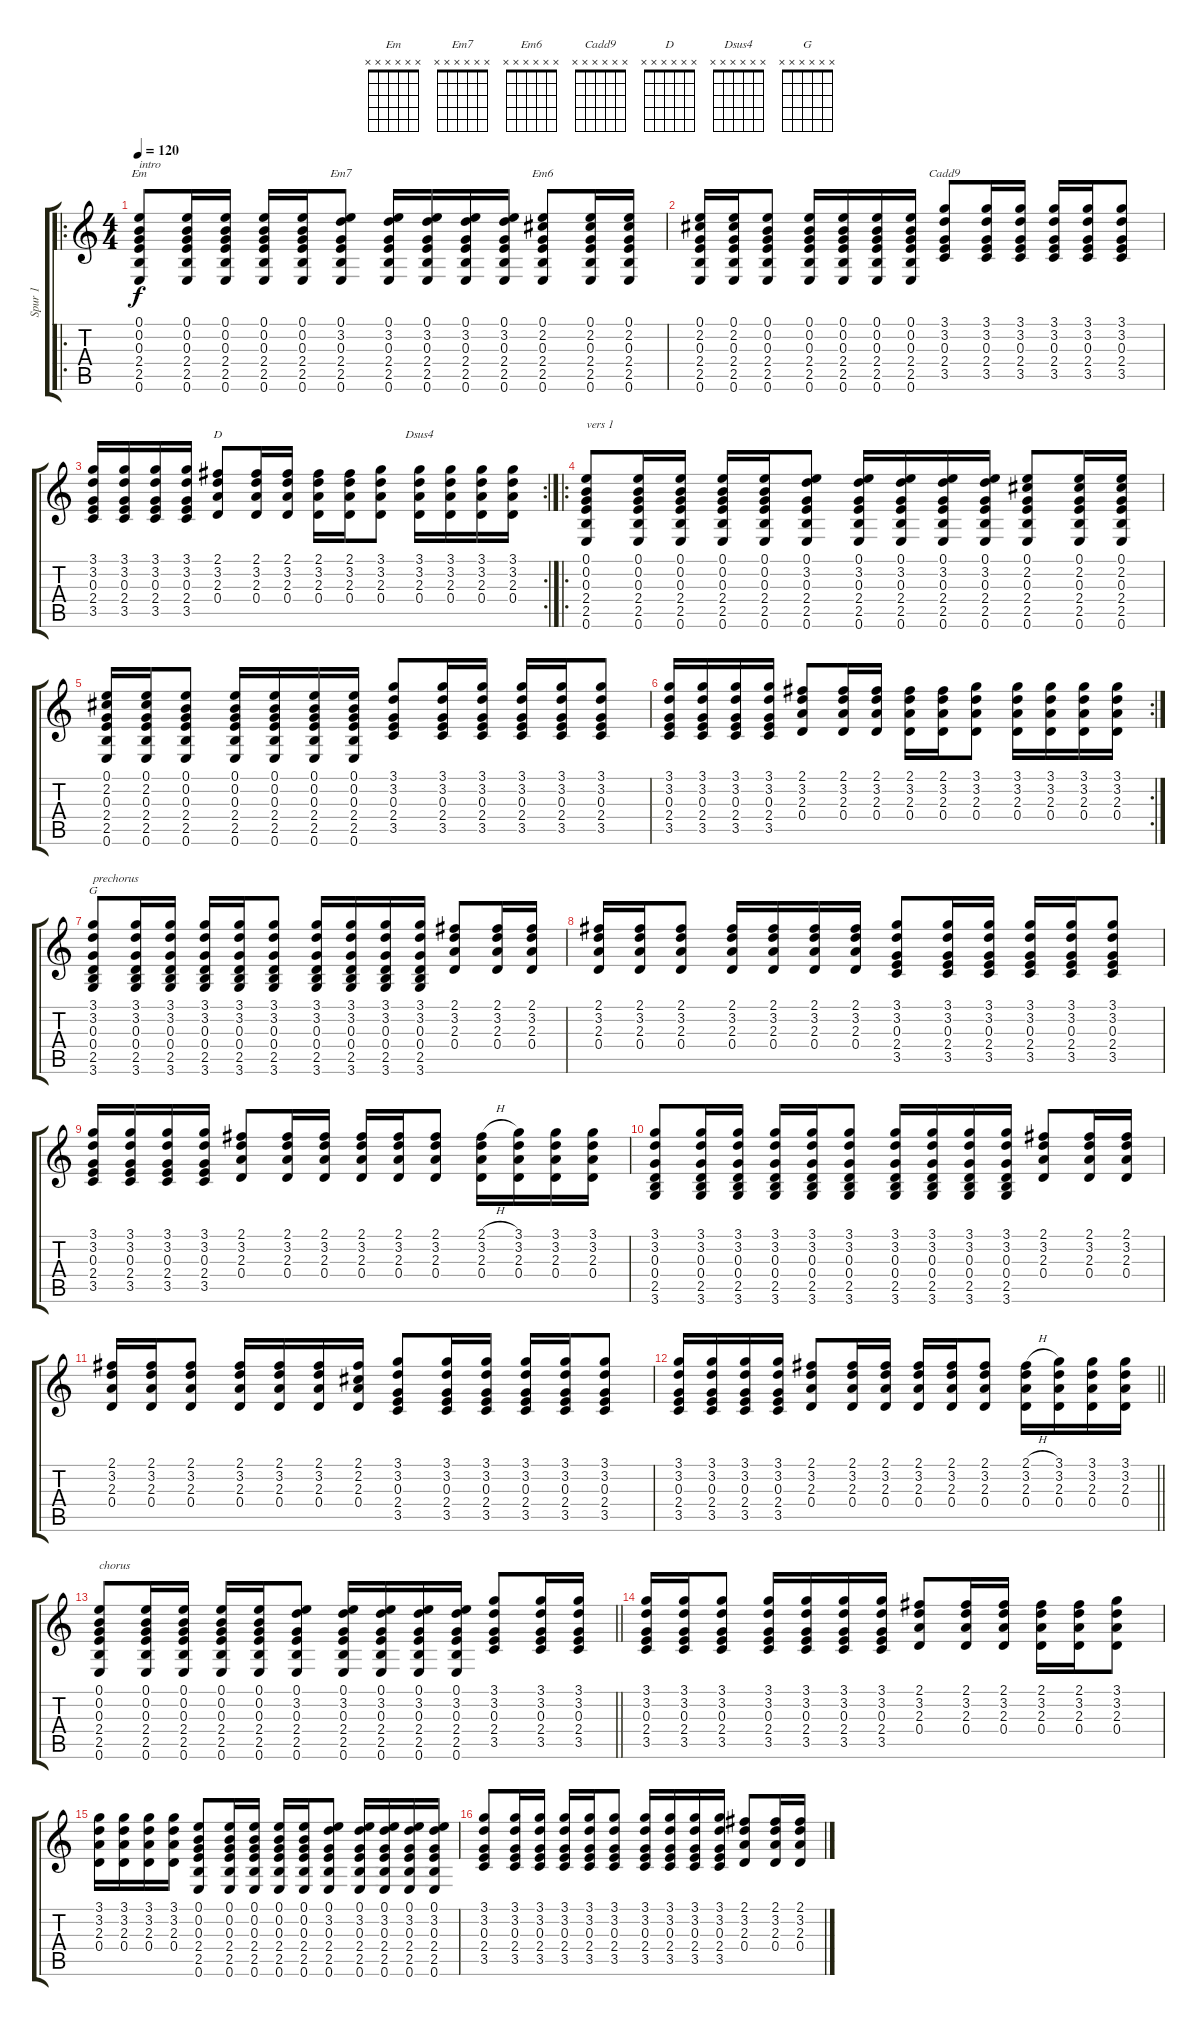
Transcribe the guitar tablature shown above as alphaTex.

\track ("Spur 1" "Spur 1") {instrument acousticguitarsteel}
\staff {score tabs}
\tuning (E4 B3 G3 D3 A2 E2) {hide}
\chord ("Em" x x x x x x)
\chord ("Em7" x x x x x x)
\chord ("Em6" x x x x x x)
\chord ("Cadd9" x x x x x x)
\chord ("D" x x x x x x)
\chord ("Dsus4" x x x x x x)
\chord ("G" x x x x x x)
\ro
\ts (4 4)
\tempo 120
\clef g2
\ks c
(0.1 0.2 0.3 2.4 2.5 0.6).8{ch "Em" txt "intro" dy f instrument acousticguitarsteel} (0.1 0.2 0.3 2.4 2.5 0.6).16 (0.1 0.2 0.3 2.4 2.5 0.6).16 (0.1 0.2 0.3 2.4 2.5 0.6).16 (0.1 0.2 0.3 2.4 2.5 0.6).16 (0.1 3.2 0.3 2.4 2.5 0.6).8{ch "Em7"} (0.1 3.2 0.3 2.4 2.5 0.6).16 (0.1 3.2 0.3 2.4 2.5 0.6).16 (0.1 3.2 0.3 2.4 2.5 0.6).16 (0.1 3.2 0.3 2.4 2.5 0.6).16 (0.1 2.2 0.3 2.4 2.5 0.6).8{ch "Em6"} (0.1 2.2 0.3 2.4 2.5 0.6).16 (0.1 2.2 0.3 2.4 2.5 0.6).16 |
(0.1 2.2 0.3 2.4 2.5 0.6).16 (0.1 2.2 0.3 2.4 2.5 0.6).16 (0.1 0.2 0.3 2.4 2.5 0.6).8 (0.1 0.2 0.3 2.4 2.5 0.6).16 (0.1 0.2 0.3 2.4 2.5 0.6).16 (0.1 0.2 0.3 2.4 2.5 0.6).16 (0.1 0.2 0.3 2.4 2.5 0.6).16 (3.1 3.2 0.3 2.4 3.5).8{ch "Cadd9"} (3.1 3.2 0.3 2.4 3.5).16 (3.1 3.2 0.3 2.4 3.5).16 (3.1 3.2 0.3 2.4 3.5).16 (3.1 3.2 0.3 2.4 3.5).16 (3.1 3.2 0.3 2.4 3.5).8 |
\rc 2
(3.1 3.2 0.3 2.4 3.5).16 (3.1 3.2 0.3 2.4 3.5).16 (3.1 3.2 0.3 2.4 3.5).16 (3.1 3.2 0.3 2.4 3.5).16 (2.1 3.2 2.3 0.4).8{ch "D"} (2.1 3.2 2.3 0.4).16 (2.1 3.2 2.3 0.4).16 (2.1 3.2 2.3 0.4).16 (2.1 3.2 2.3 0.4).16 (3.1 3.2 2.3 0.4).8 (3.1 3.2 2.3 0.4).16{ch "Dsus4"} (3.1 3.2 2.3 0.4).16 (3.1 3.2 2.3 0.4).16 (3.1 3.2 2.3 0.4).16 |
\ro
(0.1 0.2 0.3 2.4 2.5 0.6).8{txt "vers 1"} (0.1 0.2 0.3 2.4 2.5 0.6).16 (0.1 0.2 0.3 2.4 2.5 0.6).16 (0.1 0.2 0.3 2.4 2.5 0.6).16 (0.1 0.2 0.3 2.4 2.5 0.6).16 (0.1 3.2 0.3 2.4 2.5 0.6).8 (0.1 3.2 0.3 2.4 2.5 0.6).16 (0.1 3.2 0.3 2.4 2.5 0.6).16 (0.1 3.2 0.3 2.4 2.5 0.6).16 (0.1 3.2 0.3 2.4 2.5 0.6).16 (0.1 2.2 0.3 2.4 2.5 0.6).8 (0.1 2.2 0.3 2.4 2.5 0.6).16 (0.1 2.2 0.3 2.4 2.5 0.6).16 |
(0.1 2.2 0.3 2.4 2.5 0.6).16 (0.1 2.2 0.3 2.4 2.5 0.6).16 (0.1 0.2 0.3 2.4 2.5 0.6).8 (0.1 0.2 0.3 2.4 2.5 0.6).16 (0.1 0.2 0.3 2.4 2.5 0.6).16 (0.1 0.2 0.3 2.4 2.5 0.6).16 (0.1 0.2 0.3 2.4 2.5 0.6).16 (3.1 3.2 0.3 2.4 3.5).8 (3.1 3.2 0.3 2.4 3.5).16 (3.1 3.2 0.3 2.4 3.5).16 (3.1 3.2 0.3 2.4 3.5).16 (3.1 3.2 0.3 2.4 3.5).16 (3.1 3.2 0.3 2.4 3.5).8 |
\rc 2
(3.1 3.2 0.3 2.4 3.5).16 (3.1 3.2 0.3 2.4 3.5).16 (3.1 3.2 0.3 2.4 3.5).16 (3.1 3.2 0.3 2.4 3.5).16 (2.1 3.2 2.3 0.4).8 (2.1 3.2 2.3 0.4).16 (2.1 3.2 2.3 0.4).16 (2.1 3.2 2.3 0.4).16 (2.1 3.2 2.3 0.4).16 (3.1 3.2 2.3 0.4).8 (3.1 3.2 2.3 0.4).16 (3.1 3.2 2.3 0.4).16 (3.1 3.2 2.3 0.4).16 (3.1 3.2 2.3 0.4).16 |
(3.1 3.2 0.3 0.4 2.5 3.6).8{ch "G" txt "prechorus"} (3.1 3.2 0.3 0.4 2.5 3.6).16 (3.1 3.2 0.3 0.4 2.5 3.6).16 (3.1 3.2 0.3 0.4 2.5 3.6).16 (3.1 3.2 0.3 0.4 2.5 3.6).16 (3.1 3.2 0.3 0.4 2.5 3.6).8 (3.1 3.2 0.3 0.4 2.5 3.6).16 (3.1 3.2 0.3 0.4 2.5 3.6).16 (3.1 3.2 0.3 0.4 2.5 3.6).16 (3.1 3.2 0.3 0.4 2.5 3.6).16 (2.1 3.2 2.3 0.4).8 (2.1 3.2 2.3 0.4).16 (2.1 3.2 2.3 0.4).16 |
(2.1 3.2 2.3 0.4).16 (2.1 3.2 2.3 0.4).16 (2.1 3.2 2.3 0.4).8 (2.1 3.2 2.3 0.4).16 (2.1 3.2 2.3 0.4).16 (2.1 3.2 2.3 0.4).16 (2.1 3.2 2.3 0.4).16 (3.1 3.2 0.3 2.4 3.5).8 (3.1 3.2 0.3 2.4 3.5).16 (3.1 3.2 0.3 2.4 3.5).16 (3.1 3.2 0.3 2.4 3.5).16 (3.1 3.2 0.3 2.4 3.5).16 (3.1 3.2 0.3 2.4 3.5).8 |
(3.1 3.2 0.3 2.4 3.5).16 (3.1 3.2 0.3 2.4 3.5).16 (3.1 3.2 0.3 2.4 3.5).16 (3.1 3.2 0.3 2.4 3.5).16 (2.1 3.2 2.3 0.4).8 (2.1 3.2 2.3 0.4).16 (2.1 3.2 2.3 0.4).16 (2.1 3.2 2.3 0.4).16 (2.1 3.2 2.3 0.4).16 (2.1 3.2 2.3 0.4).8 (2.1{h} 3.2 2.3 0.4).16 (3.1 3.2 2.3 0.4).16 (3.1 3.2 2.3 0.4).16 (3.1 3.2 2.3 0.4).16 |
(3.1 3.2 0.3 0.4 2.5 3.6).8 (3.1 3.2 0.3 0.4 2.5 3.6).16 (3.1 3.2 0.3 0.4 2.5 3.6).16 (3.1 3.2 0.3 0.4 2.5 3.6).16 (3.1 3.2 0.3 0.4 2.5 3.6).16 (3.1 3.2 0.3 0.4 2.5 3.6).8 (3.1 3.2 0.3 0.4 2.5 3.6).16 (3.1 3.2 0.3 0.4 2.5 3.6).16 (3.1 3.2 0.3 0.4 2.5 3.6).16 (3.1 3.2 0.3 0.4 2.5 3.6).16 (2.1 3.2 2.3 0.4).8 (2.1 3.2 2.3 0.4).16 (2.1 3.2 2.3 0.4).16 |
(2.1 3.2 2.3 0.4).16 (2.1 3.2 2.3 0.4).16 (2.1 3.2 2.3 0.4).8 (2.1 3.2 2.3 0.4).16 (2.1 3.2 2.3 0.4).16 (2.1 3.2 2.3 0.4).16 (2.1 2.2 2.3 0.4).16 (3.1 3.2 0.3 2.4 3.5).8 (3.1 3.2 0.3 2.4 3.5).16 (3.1 3.2 0.3 2.4 3.5).16 (3.1 3.2 0.3 2.4 3.5).16 (3.1 3.2 0.3 2.4 3.5).16 (3.1 3.2 0.3 2.4 3.5).8 |
\barLineRight lightlight
(3.1 3.2 0.3 2.4 3.5).16 (3.1 3.2 0.3 2.4 3.5).16 (3.1 3.2 0.3 2.4 3.5).16 (3.1 3.2 0.3 2.4 3.5).16 (2.1 3.2 2.3 0.4).8 (2.1 3.2 2.3 0.4).16 (2.1 3.2 2.3 0.4).16 (2.1 3.2 2.3 0.4).16 (2.1 3.2 2.3 0.4).16 (2.1 3.2 2.3 0.4).8 (2.1{h} 3.2 2.3 0.4).16 (3.1 3.2 2.3 0.4).16 (3.1 3.2 2.3 0.4).16 (3.1 3.2 2.3 0.4).16 |
\barLineRight lightlight
(0.1 0.2 0.3 2.4 2.5 0.6).8{txt "chorus"} (0.1 0.2 0.3 2.4 2.5 0.6).16 (0.1 0.2 0.3 2.4 2.5 0.6).16 (0.1 0.2 0.3 2.4 2.5 0.6).16 (0.1 0.2 0.3 2.4 2.5 0.6).16 (0.1 3.2 0.3 2.4 2.5 0.6).8 (0.1 3.2 0.3 2.4 2.5 0.6).16 (0.1 3.2 0.3 2.4 2.5 0.6).16 (0.1 3.2 0.3 2.4 2.5 0.6).16 (0.1 3.2 0.3 2.4 2.5 0.6).16 (3.1 3.2 0.3 2.4 3.5).8 (3.1 3.2 0.3 2.4 3.5).16 (3.1 3.2 0.3 2.4 3.5).16 |
(3.1 3.2 0.3 2.4 3.5).16 (3.1 3.2 0.3 2.4 3.5).16 (3.1 3.2 0.3 2.4 3.5).8 (3.1 3.2 0.3 2.4 3.5).16 (3.1 3.2 0.3 2.4 3.5).16 (3.1 3.2 0.3 2.4 3.5).16 (3.1 3.2 0.3 2.4 3.5).16 (2.1 3.2 2.3 0.4).8 (2.1 3.2 2.3 0.4).16 (2.1 3.2 2.3 0.4).16 (2.1 3.2 2.3 0.4).16 (2.1 3.2 2.3 0.4).16 (3.1 3.2 2.3 0.4).8 |
(3.1 3.2 2.3 0.4).16 (3.1 3.2 2.3 0.4).16 (3.1 3.2 2.3 0.4).16 (3.1 3.2 2.3 0.4).16 (0.1 0.2 0.3 2.4 2.5 0.6).8 (0.1 0.2 0.3 2.4 2.5 0.6).16 (0.1 0.2 0.3 2.4 2.5 0.6).16 (0.1 0.2 0.3 2.4 2.5 0.6).16 (0.1 0.2 0.3 2.4 2.5 0.6).16 (0.1 3.2 0.3 2.4 2.5 0.6).8 (0.1 3.2 0.3 2.4 2.5 0.6).16 (0.1 3.2 0.3 2.4 2.5 0.6).16 (0.1 3.2 0.3 2.4 2.5 0.6).16 (0.1 3.2 0.3 2.4 2.5 0.6).16 |
(3.1 3.2 0.3 2.4 3.5).8 (3.1 3.2 0.3 2.4 3.5).16 (3.1 3.2 0.3 2.4 3.5).16 (3.1 3.2 0.3 2.4 3.5).16 (3.1 3.2 0.3 2.4 3.5).16 (3.1 3.2 0.3 2.4 3.5).8 (3.1 3.2 0.3 2.4 3.5).16 (3.1 3.2 0.3 2.4 3.5).16 (3.1 3.2 0.3 2.4 3.5).16 (3.1 3.2 0.3 2.4 3.5).16 (2.1 3.2 2.3 0.4).8 (2.1 3.2 2.3 0.4).16 (2.1 3.2 2.3 0.4).16
